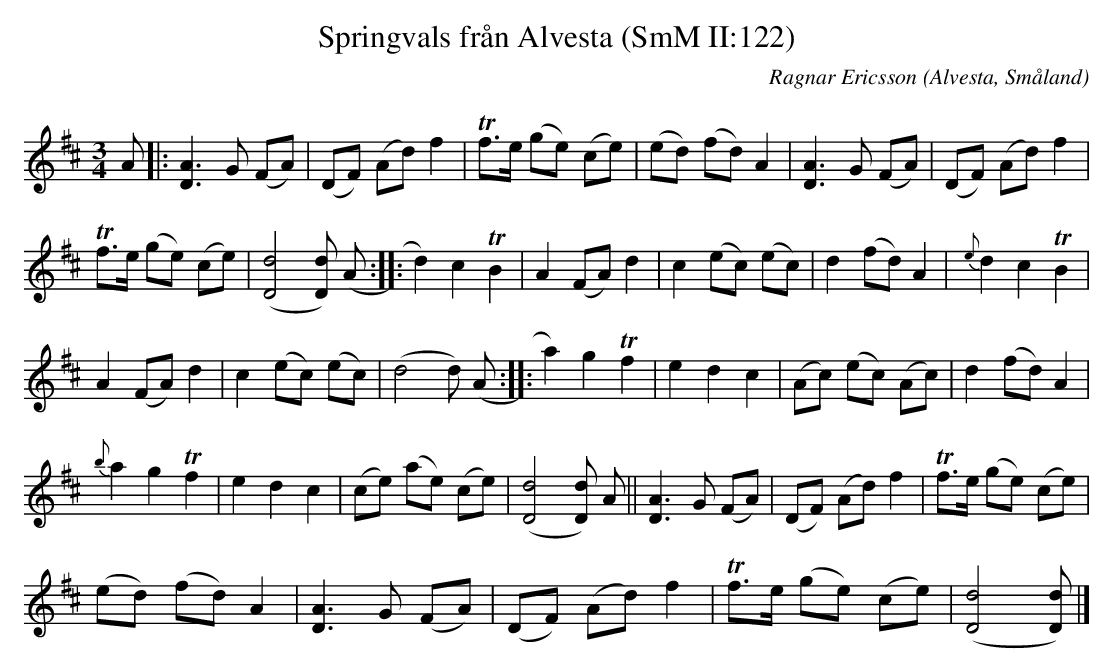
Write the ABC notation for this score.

X:1
T:Springvals från Alvesta (SmM II:122)
C:Ragnar Ericsson
O:Alvesta, Småland
Q:140
M:3/4
L:1/8
K:D
A|:[DA]3 G (FA)|(DF) (Ad) f2 |Tf>e (ge) (ce)|(ed) (fd) A2|[DA]3 G (FA)|(DF) (Ad) f2 |
Tf>e (ge) (ce)|([Dd]4 [Dd]) (A:||:d2) c2 TB2 | A2 (FA) d2 | c2 (ec) (ec) | d2 (fd) A2 | {e}d2 c2 TB2 |
A2 (FA) d2 | c2 (ec) (ec) | (d4d) (A:||:a2) g2 Tf2 | e2 d2 c2 | (Ac) (ec) (Ac) |  d2 (fd) A2|
{b}a2 g2 Tf2 | e2 d2 c2 | (ce) (ae) (ce) | ([Dd]4 [Dd]) A ||[D3A3] G (FA) | (DF) (Ad) f2 |Tf>e (ge) (ce)|
(ed) (fd) A2|[DA]3 G (FA)|(DF) (Ad) f2 |Tf>e (ge) (ce)|([Dd]4 [Dd]) |]
